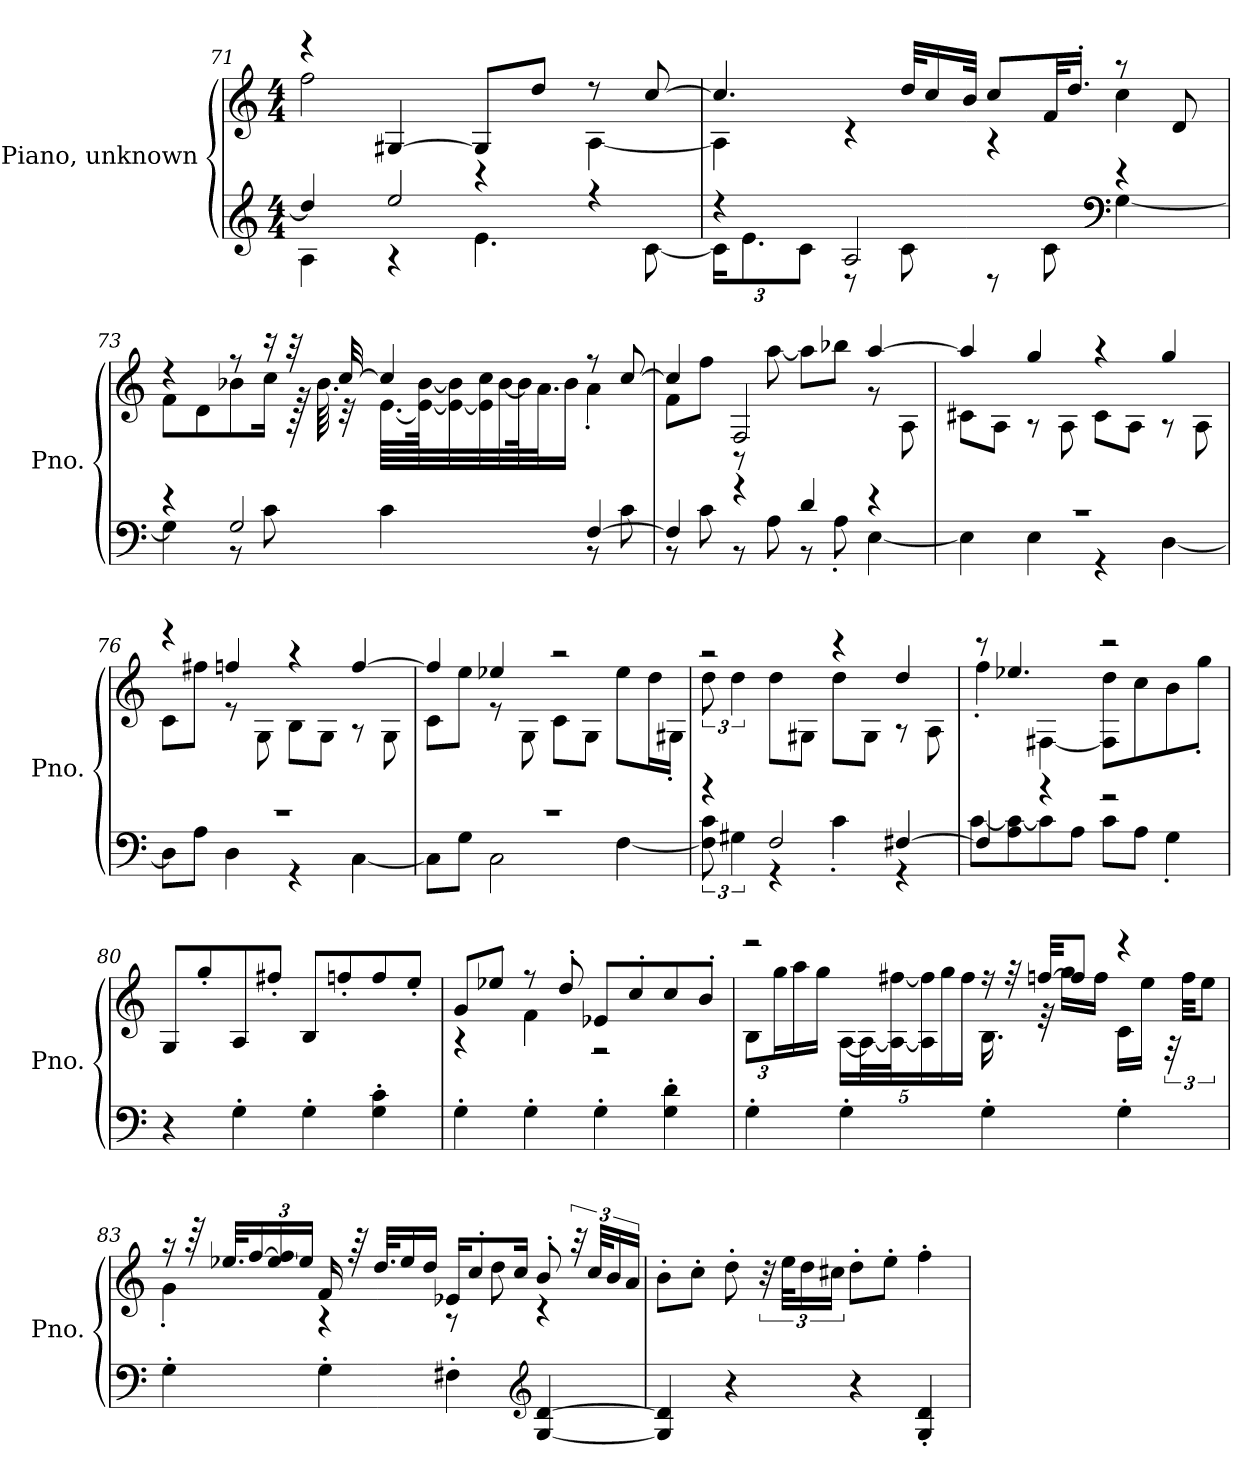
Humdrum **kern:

**kern	**kern
*part1	*part1
*staff2	*staff1
*I"Piano, unknown	*
*I'Pno.	*
*clefG2	*clefG2
*k[]	*k[]
*M4/4	*M4/4
=71	=71
*^	*^
4dd/]	4A\	4r	2ff\
2ee/	4r	[4G#X/	.
.	4.e\	8G#/L]	4r
.	.	8dd/J	.
4r	.	8r	[4A\
.	[8c\	[8cc/	.
=72	=72	=72	=72
*	*Xbrackettup	*	*
4r	24c\KL]	4.cc/]	4A\]
.	12.e\	.	.
.	12c\J	.	.
2A/	8r	.	4r
.	8c\	32dd/KLL	.
.	.	16cc/	.
.	.	32b/JJk	.
.	8r	8cc/L	4r
.	8c\	32f/KL	.
.	.	16.dd'/JJ	.
*clefF4	*	*	*
4r	[4G\	8r	4cc\
.	.	8d/	.
!!LO:LB:g=z	!!
=73	=73	=73	=73
4r	4G\]	4r	8f\L
.	.	.	8d\
2G/	8r	8r	8b-X\
.	8c\	16r	16cc\Jk
.	.	32r	128r
.	.	.	64.b-\
.	.	[32cc/	32r
.	4c\	4cc/]	[64.e\LLLL
.	.	.	128e\_ [128b-\JK
.	.	.	32e\_ 32b-\]
.	.	.	32e\] 32cc\
.	.	.	[32b-\
.	.	.	64b-\K]
.	.	.	32.a\J
.	.	.	16b-\JJ
[4F/	8r	8r	4a'\
.	8c\	[8cc/	.
=74	=74	=74	=74
4F/]	8r	4cc/]	8f\L
.	8c\	.	8ff\J
4r	8r	2F/	8r
.	8A\	.	[8aa\
4d/	8r	.	8aa\L]
.	8A'\	.	8bb-X\J
4r	[4E\	[4aa/	8r
.	.	.	8A\
=75	=75	=75	=75
1r	4E\]	4aa/]	8c#X\L
.	.	.	8A\J
.	4E\	4gg/	8r
.	.	.	8A\
.	4r	4r	8c#\L
.	.	.	8A\J
.	[4D\	4gg/	8r
.	.	.	8A\
!!LO:PB:g=z	!!
=76	=76	=76	=76
1r	8D\L]	4r	8c\L
.	8A\J	.	8ff#X\J
.	4D\	4ffn/	8r
.	.	.	8G\
.	4r	4r	8B\L
.	.	.	8G\J
.	[4C\	[4ff/	8r
.	.	.	8G\
=77	=77	=77	=77
1r	8C\L]	4ff/]	8c\L
.	8G\J	.	8ee\J
.	2C\	4ee-X/	8r
.	.	.	8G\
.	.	2r	8c\L
.	.	.	8G\J
.	[4F\	.	8ee-\L
.	.	.	16dd\L
.	.	.	16G#X'\JJ
=78	=78	=78	=78
*	*brackettup	*	*
4r	12F\] 12c\	2r	12dd\
.	6G#X\	.	6dd\
2F/	4r	.	8dd\L
.	.	.	8G#X\J
.	4c'\	4r	8dd\L
.	.	.	8G#\J
[4F#X/	4r	4dd/	8r
.	.	.	8A\
=79	=79	=79	=79
4F#/]	[8c\L	8r	4ff'\
.	8A\ 8c\_	4.ee-X/	.
4r	8c\]	.	[4F#X\
.	8A\J	.	.
2r	8c\L	2r	8F#\] 8dd\L
.	8A\J	.	8cc\
.	4G'\	.	8b\
.	.	.	8gg'\J
*v	*v	*	*
*	*v	*v
!!LO:LB:g=z
=80	=80
4r	8G/L
.	8gg'/
4G'\	8A/
.	8ff#X'/J
4G'\	8B/L
.	8ffn'/
4G\' 4c\'	8ff/
.	8ee'/J
=81	=81
*	*^
4G'\	8g/L	4r
.	8ee-X'/J	.
4G'\	8r	4f\
.	8dd'/	.
4G'\	8e-X/L	2r
.	8cc'/	.
4G\' 4d\'	8cc/	.
.	8b'/J	.
=82	=82	=82
*	*	*Xbrackettup
4G'\	2r	12B\L
.	.	24gg\L
.	.	16aa\
.	.	16gg\JJ
4G'\	.	[20A\LL
.	.	40A\L_
.	.	40A\_ [40ff#X\J
.	.	20A\] 20ff#\]
.	.	20gg\
.	.	20ff#\JJ
4G'\	16r	16.B\
.	32r	.
.	[32ffn/KKL	32r
.	8ff/J]	16gg\LL
.	.	16ff\JJ
4G'\	4r	16c\LL
.	.	16ee\JJ
*	*	*brackettup
.	.	48r
.	.	48ff\KKL
.	.	12ee\J
!!LO:LB:g=z	!!
=83	=83	=83
4G'\	16r	4g'\
.	64r	.
.	32.ee-X/KLL	.
*	*Xbrackettup	*
.	[24ff/	.
.	[24ee-/ 24ff/]	.
.	24ee-/JJ]	.
4G'\	16f/	4r
.	64r	.
.	32.dd/KLL	.
.	16ee-/	.
.	16dd/JJ	.
4F#X'\	16e-X/KL	8r
.	8cc'/	.
.	.	8dd\
.	16cc/Jk	.
*clefG2	*	*
[4G/ [4d/	8b'/	4r
*	*brackettup	*
.	48r	.
.	48cc/KLL	.
.	24b/	.
.	24a/JJ	.
*	*v	*v
=84	=84
4G/] 4d/]	8b'\L
.	8cc'\J
4r	8dd'\
.	48r
.	48ee\KLL
.	24dd\
.	24cc#X\JJ
4r	8dd'\L
.	8ee'\J
4G/' 4d/'	4ff'\
=	=
*-	*-
